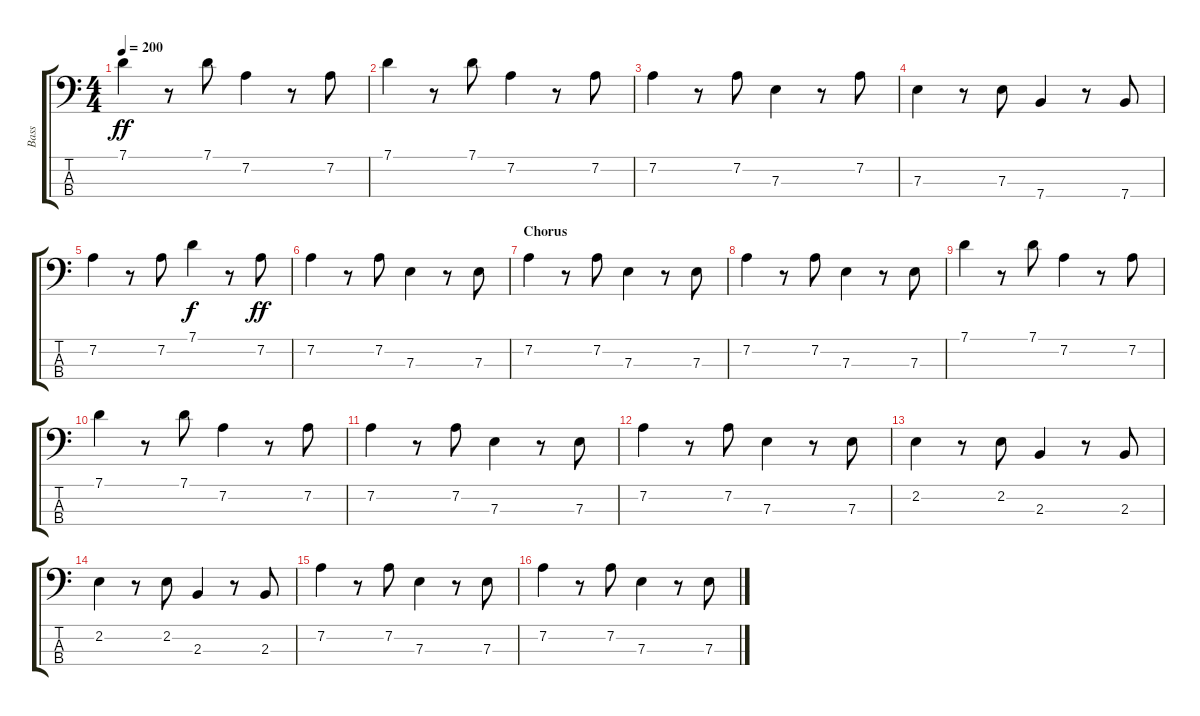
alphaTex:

\track ("Bass" "Bass") {instrument acousticbass}
\staff {score tabs}
\tuning (G2 D2 A1 E1) {hide}
\ts (4 4)
\tempo 200
\clef f4
\ks c
7.1.4{dy ff} r.8 7.1.8 7.2.4 r.8 7.2.8 |
7.1.4 r.8 7.1.8 7.2.4 r.8 7.2.8 |
7.2.4 r.8 7.2.8 7.3.4 r.8 7.2.8 |
7.3.4 r.8 7.3.8 7.4.4 r.8 7.4.8 |
7.2.4 r.8 7.2.8 7.1.4{dy f} r.8 7.2.8{dy ff} |
7.2.4 r.8 7.2.8 7.3.4 r.8 7.3.8 |
\section ("" "Chorus")
7.2.4 r.8 7.2.8 7.3.4 r.8 7.3.8 |
7.2.4 r.8 7.2.8 7.3.4 r.8 7.3.8 |
7.1.4 r.8 7.1.8 7.2.4 r.8 7.2.8 |
7.1.4 r.8 7.1.8 7.2.4 r.8 7.2.8 |
7.2.4 r.8 7.2.8 7.3.4 r.8 7.3.8 |
7.2.4 r.8 7.2.8 7.3.4 r.8 7.3.8 |
2.2.4 r.8 2.2.8 2.3.4 r.8 2.3.8 |
2.2.4 r.8 2.2.8 2.3.4 r.8 2.3.8 |
7.2.4 r.8 7.2.8 7.3.4 r.8 7.3.8 |
7.2.4 r.8 7.2.8 7.3.4 r.8 7.3.8
